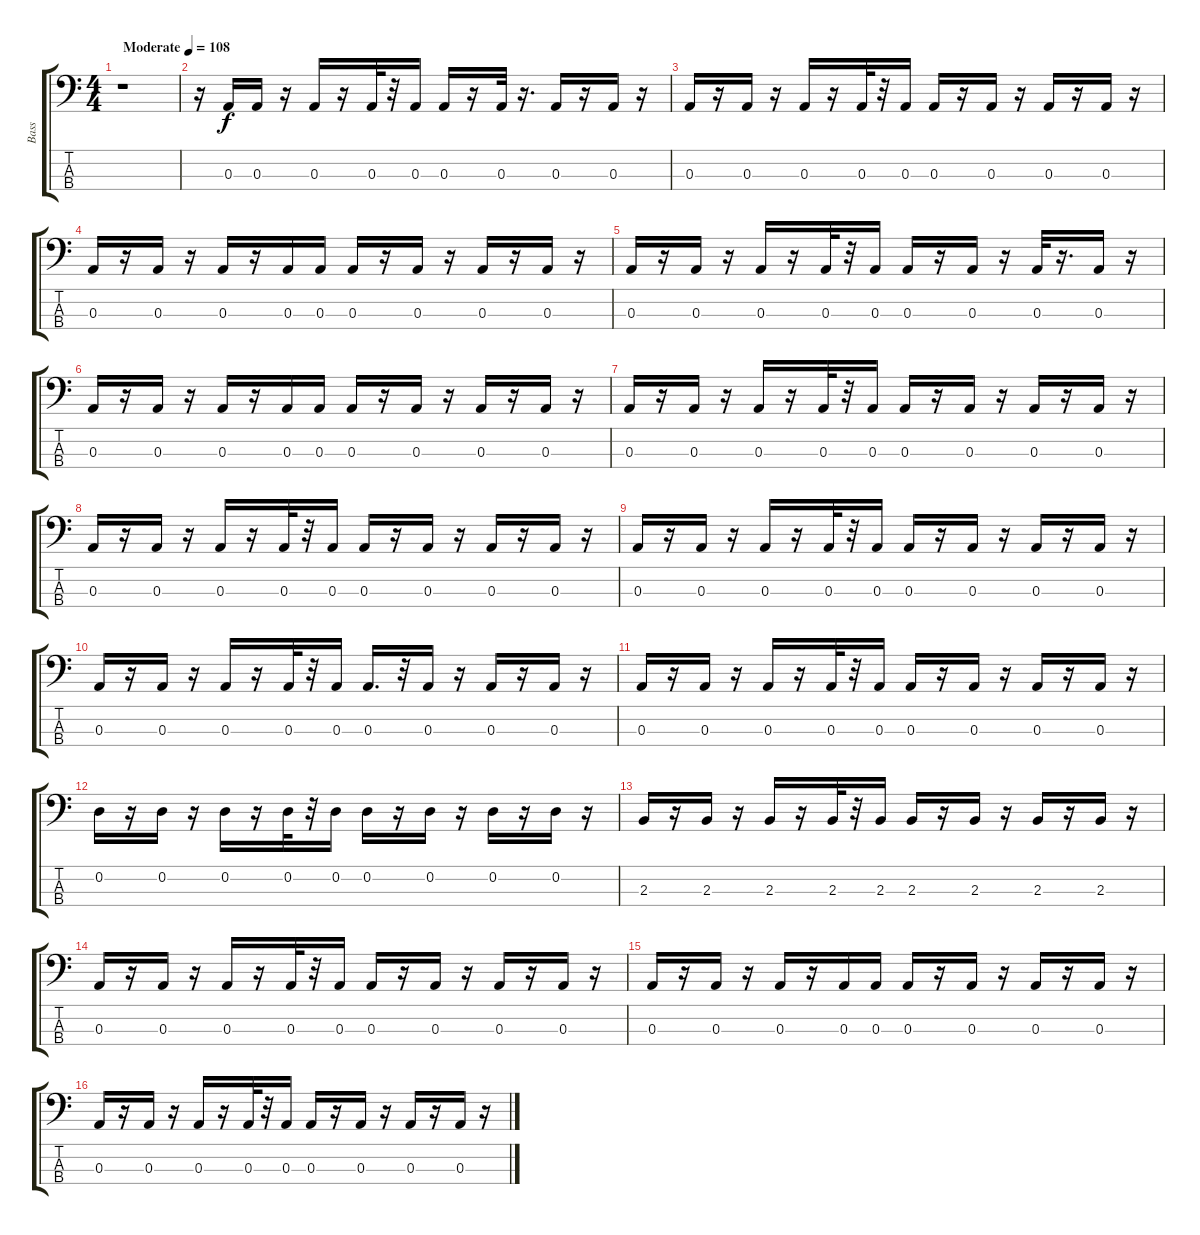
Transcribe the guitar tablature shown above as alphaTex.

\track ("Bass       " "Bass      ") {instrument electricbassfinger}
\staff {score tabs}
\tuning (G2 D2 A1 E1) {hide}
\ts (4 4)
\tempo (108 "Moderate")
\clef f4
\ks c
r.1{dy f instrument electricbassfinger} |
r.16 0.3.16 0.3.16 r.16 0.3.16 r.16 0.3.32 r.32 0.3.16 0.3.16 r.16 0.3.32 r.16{d} 0.3.16 r.16 0.3.16 r.16 |
0.3.16 r.16 0.3.16 r.16 0.3.16 r.16 0.3.32 r.32 0.3.16 0.3.16 r.16 0.3.16 r.16 0.3.16 r.16 0.3.16 r.16 |
0.3.16 r.16 0.3.16 r.16 0.3.16 r.16 0.3.16 0.3.16 0.3.16 r.16 0.3.16 r.16 0.3.16 r.16 0.3.16 r.16 |
0.3.16 r.16 0.3.16 r.16 0.3.16 r.16 0.3.32 r.32 0.3.16 0.3.16 r.16 0.3.16 r.16 0.3.32 r.16{d} 0.3.16 r.16 |
0.3.16 r.16 0.3.16 r.16 0.3.16 r.16 0.3.16 0.3.16 0.3.16 r.16 0.3.16 r.16 0.3.16 r.16 0.3.16 r.16 |
0.3.16 r.16 0.3.16 r.16 0.3.16 r.16 0.3.32 r.32 0.3.16 0.3.16 r.16 0.3.16 r.16 0.3.16 r.16 0.3.16 r.16 |
0.3.16 r.16 0.3.16 r.16 0.3.16 r.16 0.3.32 r.32 0.3.16 0.3.16 r.16 0.3.16 r.16 0.3.16 r.16 0.3.16 r.16 |
0.3.16 r.16 0.3.16 r.16 0.3.16 r.16 0.3.32 r.32 0.3.16 0.3.16 r.16 0.3.16 r.16 0.3.16 r.16 0.3.16 r.16 |
0.3.16 r.16 0.3.16 r.16 0.3.16 r.16 0.3.32 r.32 0.3.16 0.3.16{d} r.32 0.3.16 r.16 0.3.16 r.16 0.3.16 r.16 |
0.3.16 r.16 0.3.16 r.16 0.3.16 r.16 0.3.32 r.32 0.3.16 0.3.16 r.16 0.3.16 r.16 0.3.16 r.16 0.3.16 r.16 |
0.2.16 r.16 0.2.16 r.16 0.2.16 r.16 0.2.32 r.32 0.2.16 0.2.16 r.16 0.2.16 r.16 0.2.16 r.16 0.2.16 r.16 |
2.3.16 r.16 2.3.16 r.16 2.3.16 r.16 2.3.32 r.32 2.3.16 2.3.16 r.16 2.3.16 r.16 2.3.16 r.16 2.3.16 r.16 |
0.3.16 r.16 0.3.16 r.16 0.3.16 r.16 0.3.32 r.32 0.3.16 0.3.16 r.16 0.3.16 r.16 0.3.16 r.16 0.3.16 r.16 |
0.3.16 r.16 0.3.16 r.16 0.3.16 r.16 0.3.16 0.3.16 0.3.16 r.16 0.3.16 r.16 0.3.16 r.16 0.3.16 r.16 |
0.3.16 r.16 0.3.16 r.16 0.3.16 r.16 0.3.32 r.32 0.3.16 0.3.16 r.16 0.3.16 r.16 0.3.16 r.16 0.3.16 r.16
